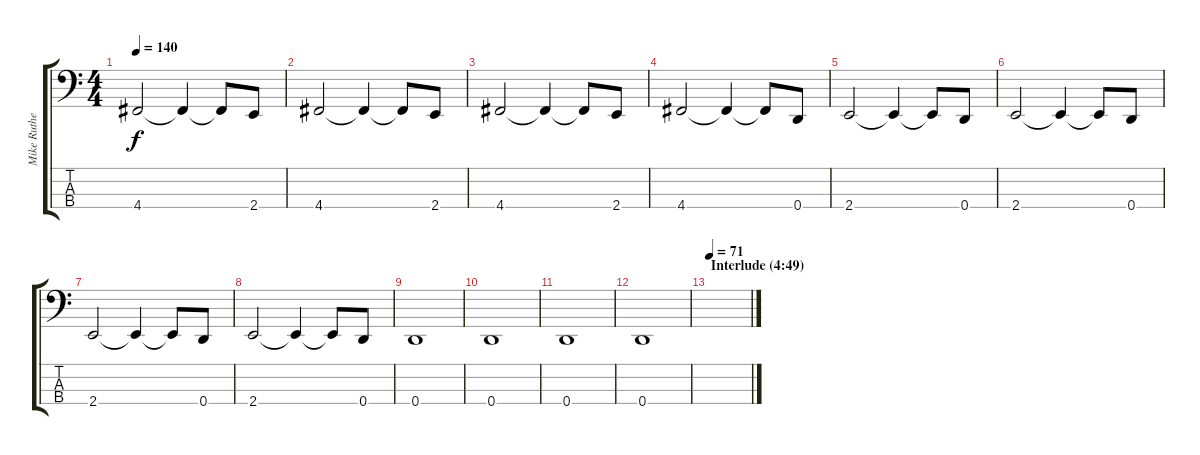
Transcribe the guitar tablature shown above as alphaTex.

\track ("Mike Rutherford (bass)" "Mike Ruthe") {instrument electricbassfinger}
\staff {score tabs}
\tuning (G2 D2 A1 D1) {hide}
\ts (4 4)
\tempo 140
\clef f4
\ks c
4.4.2{dy f} 4.4{t}.4 4.4{t}.8 2.4.8 |
4.4.2 4.4{t}.4 4.4{t}.8 2.4.8 |
4.4.2 4.4{t}.4 4.4{t}.8 2.4.8 |
4.4.2 4.4{t}.4 4.4{t}.8 0.4.8 |
2.4.2 2.4{t}.4 2.4{t}.8 0.4.8 |
2.4.2 2.4{t}.4 2.4{t}.8 0.4.8 |
2.4.2 2.4{t}.4 2.4{t}.8 0.4.8 |
2.4.2 2.4{t}.4 2.4{t}.8 0.4.8 |
0.4.1 |
0.4.1 |
0.4.1 |
0.4.1 |
\section ("" "Interlude (4:49)")
\tempo 71
